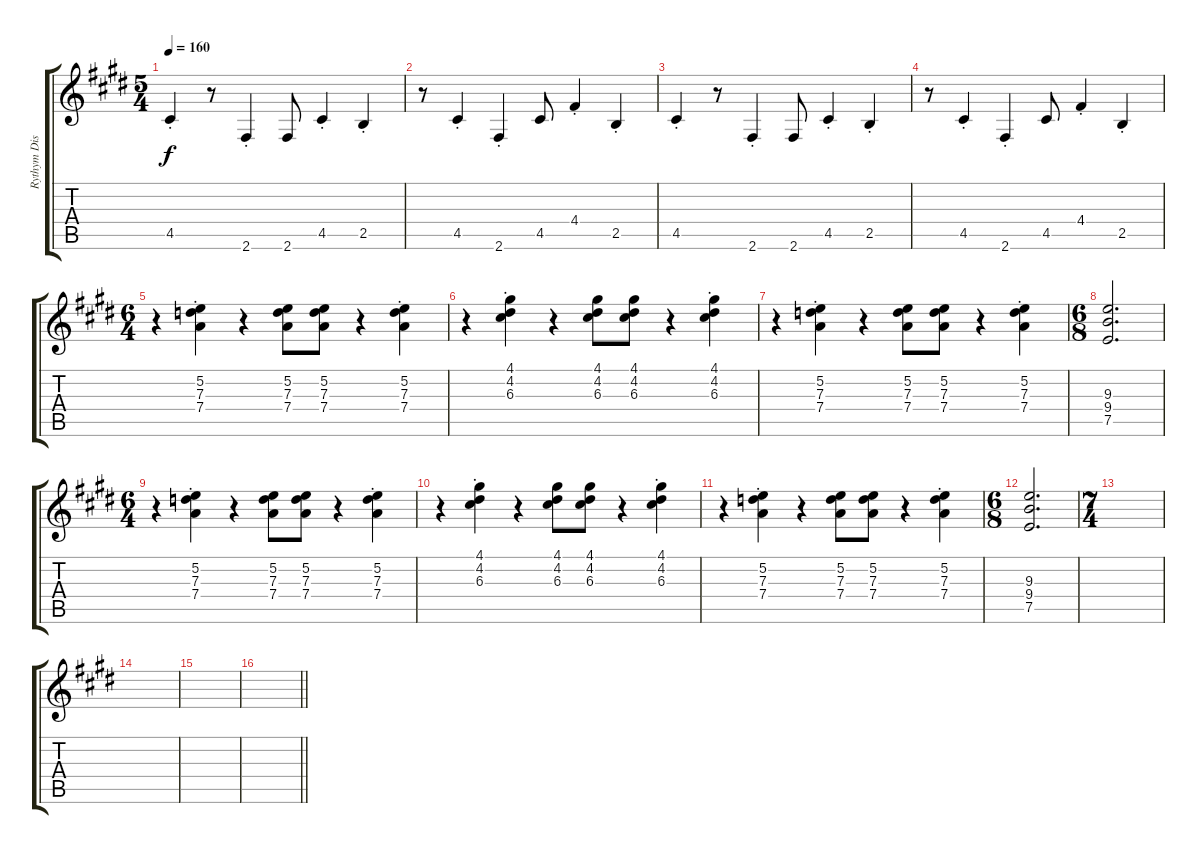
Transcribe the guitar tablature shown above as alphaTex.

\track ("Rythym Distortion (Frank Aresti)" "Rythym Dis") {instrument distortionguitar}
\staff {score tabs}
\tuning (E4 B3 G3 D3 A2 E2) {hide}
\ts (5 4)
\tempo 160
\clef g2
\ks c#minor
4.5{st}.4{dy f} r.8 2.6{st}.4 2.6.8 4.5{st}.4 2.5{st}.4 |
r.8 4.5{st}.4 2.6{st}.4 4.5.8 4.4{st}.4 2.5{st}.4 |
4.5{st}.4 r.8 2.6{st}.4 2.6.8 4.5{st}.4 2.5{st}.4 |
r.8 4.5{st}.4 2.6{st}.4 4.5.8 4.4{st}.4 2.5{st}.4 |
\ts (6 4)
r.4 (5.2{st} 7.3{st} 7.4{st}).4 r.4 (5.2 7.3 7.4).8 (5.2 7.3 7.4).8 r.4 (5.2{st} 7.3{st} 7.4{st}).4 |
r.4 (4.1{st} 4.2{st} 6.3{st}).4 r.4 (4.1 4.2 6.3).8 (4.1 4.2 6.3).8 r.4 (4.1{st} 4.2{st} 6.3{st}).4 |
r.4 (5.2{st} 7.3{st} 7.4{st}).4 r.4 (5.2 7.3 7.4).8 (5.2 7.3 7.4).8 r.4 (5.2{st} 7.3{st} 7.4{st}).4 |
\ts (6 8)
(9.3 9.4 7.5).2{d} |
\ts (6 4)
r.4 (5.2{st} 7.3{st} 7.4{st}).4 r.4 (5.2 7.3 7.4).8 (5.2 7.3 7.4).8 r.4 (5.2{st} 7.3{st} 7.4{st}).4 |
r.4 (4.1{st} 4.2{st} 6.3{st}).4 r.4 (4.1 4.2 6.3).8 (4.1 4.2 6.3).8 r.4 (4.1{st} 4.2{st} 6.3{st}).4 |
r.4 (5.2{st} 7.3{st} 7.4{st}).4 r.4 (5.2 7.3 7.4).8 (5.2 7.3 7.4).8 r.4 (5.2{st} 7.3{st} 7.4{st}).4 |
\ts (6 8)
(9.3 9.4 7.5).2{d} |
\ts (7 4)
|
|
|
\barLineRight lightlight
